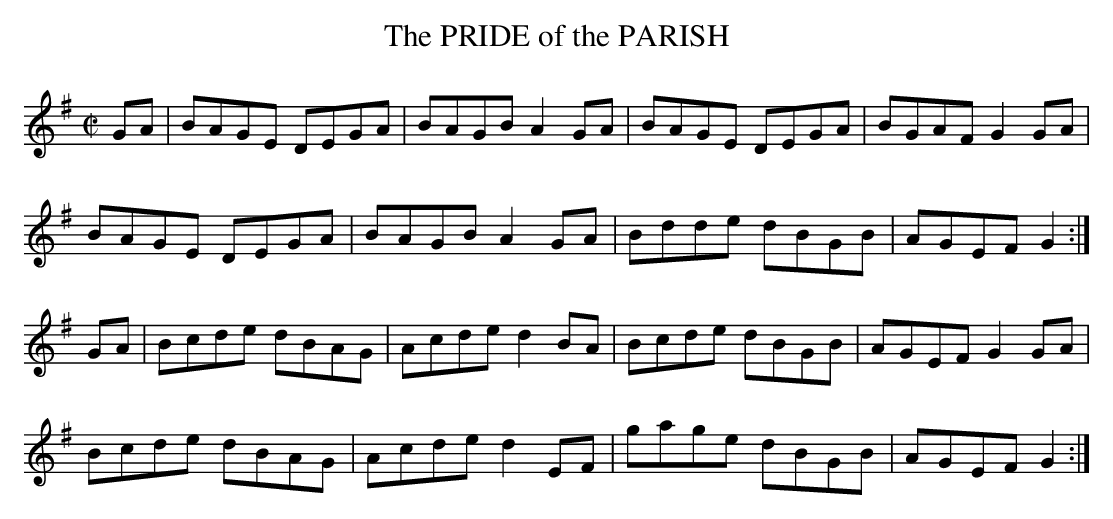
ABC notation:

X:1
T:PRIDE of the PARISH, The
M:C|
L:1/8
K:G
GA|BAGE DEGA| BAGB A2GA|BAGE DEGA|BGAF G2GA|
BAGE DEGA|BAGB A2GA|Bdde dBGB|AGEF G2:|
GA|Bcde dBAG|Acde d2BA|Bcde dBGB|AGEF G2GA|
Bcde dBAG|Acde d2 EF|gage dBGB|AGEF G2:|
